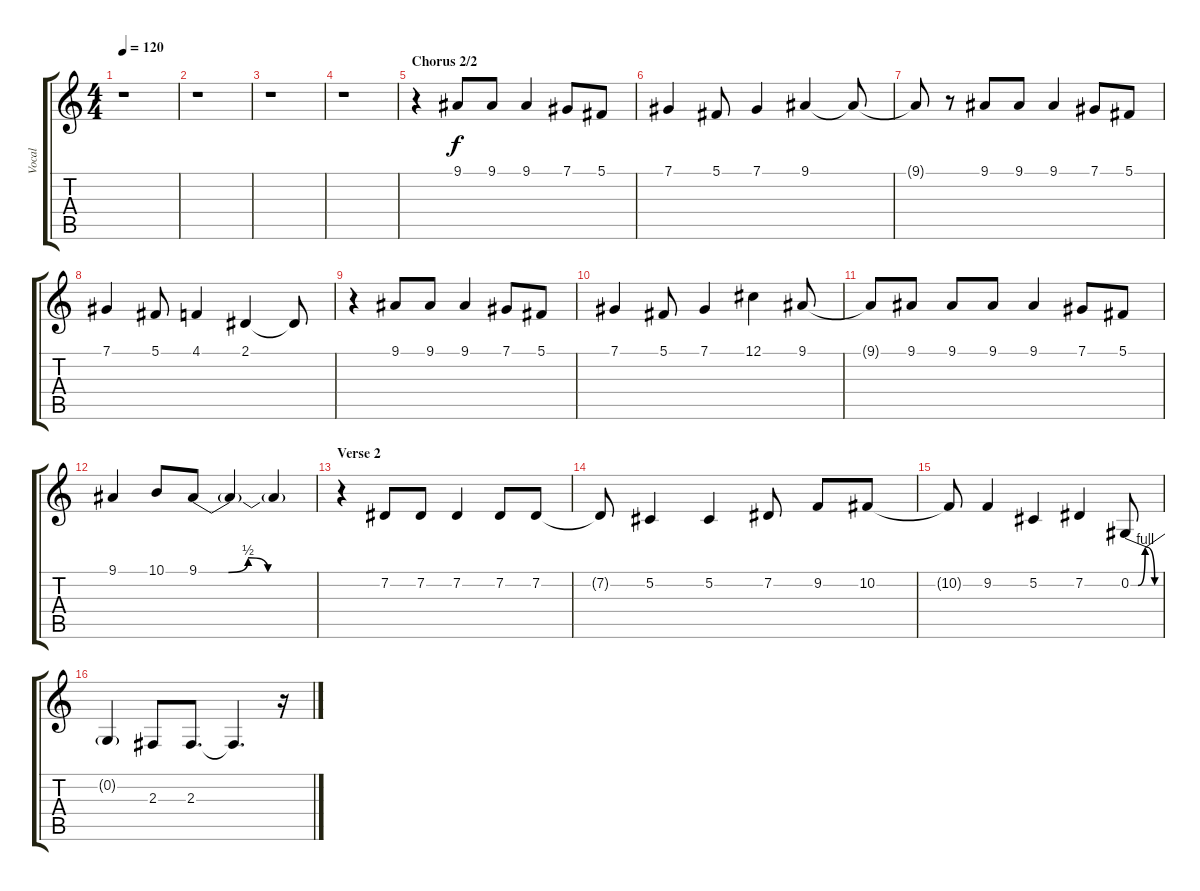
\track ("Vocal" "Vocal") {instrument stringensemble1}
\staff {score tabs}
\tuning (Db4 Ab3 E3 B2 Gb2 B1) {hide}
\ts (4 4)
\tempo 120
\clef g2
\ks c
r.1{dy f} |
r.1 |
r.1 |
r.1 |
\section ("" "Chorus 2/2")
r.4 9.1.8 9.1.8 9.1.4 7.1.8 5.1.8 |
7.1.4 5.1.8 7.1.4 9.1.4 9.1{t}.8 |
9.1{t}.8 r.8 9.1.8 9.1.8 9.1.4 7.1.8 5.1.8 |
7.1.4 5.1.8 4.1.4 2.1.4 2.1{t}.8 |
r.4 9.1.8 9.1.8 9.1.4 7.1.8 5.1.8 |
7.1.4 5.1.8 7.1.4 12.1.4 9.1.8 |
9.1{t}.8 9.1.8 9.1.8 9.1.8 9.1.4 7.1.8 5.1.8 |
9.1.4 10.1.8 9.1{be (custom 0 0 5 0 15 0 25 2 35 0 60 0)}.8 9.1{t}.4 9.1{t}.4 |
\section ("" "Verse 2")
r.4 7.2.8 7.2.8 7.2.4 7.2.8 7.2.8 |
7.2{t}.8 5.2.4 5.2.4 7.2.8 9.2.8 10.2.8 |
10.2{t}.8 9.2.4 5.2.4 7.2.4 0.2{be (custom 0 0 15 0 30 4 50 0 60 0)}.8 |
0.2{t}.4 2.3.8 2.3.8{d} 2.3{t}.4{d} r.16
